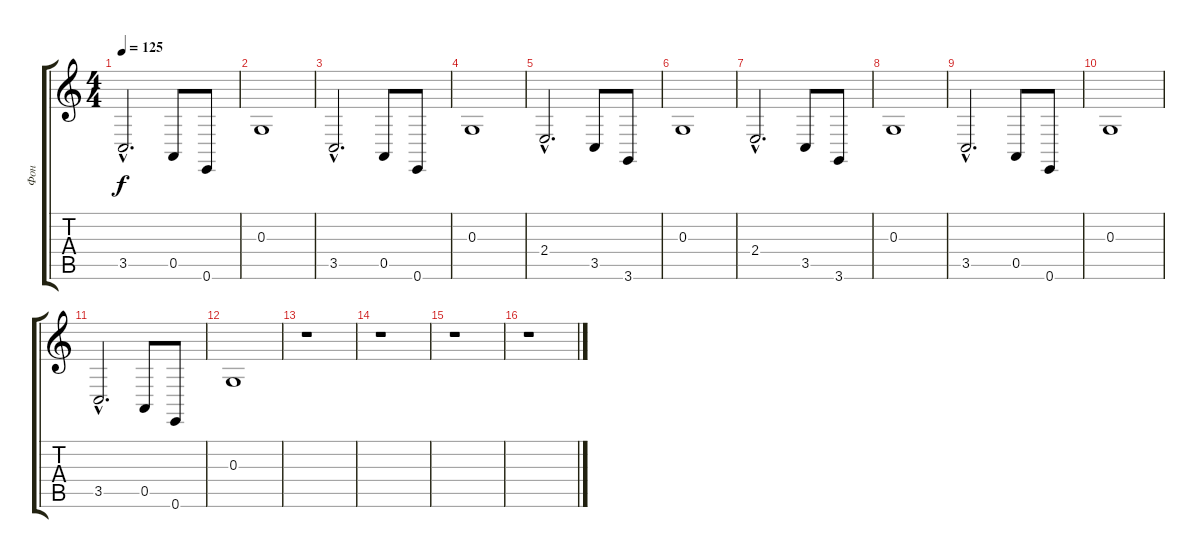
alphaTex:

\track ("Фон" "Фон") {instrument stringensemble2}
\staff {score tabs}
\tuning (E4 B3 G3 D3 A2 E2) {hide}
\ts (4 4)
\tempo 125
\clef g2
\ks c
3.5{hac}.2{d dy f} 0.5.8 0.6.8 |
0.3.1 |
3.5{hac}.2{d} 0.5.8 0.6.8 |
0.3.1 |
2.4{hac}.2{d} 3.5.8 3.6.8 |
0.3.1 |
2.4{hac}.2{d} 3.5.8 3.6.8 |
0.3.1 |
3.5{hac}.2{d} 0.5.8 0.6.8 |
0.3.1 |
3.5{hac}.2{d} 0.5.8 0.6.8 |
0.3.1 |
r.1 |
r.1 |
r.1 |
r.1
